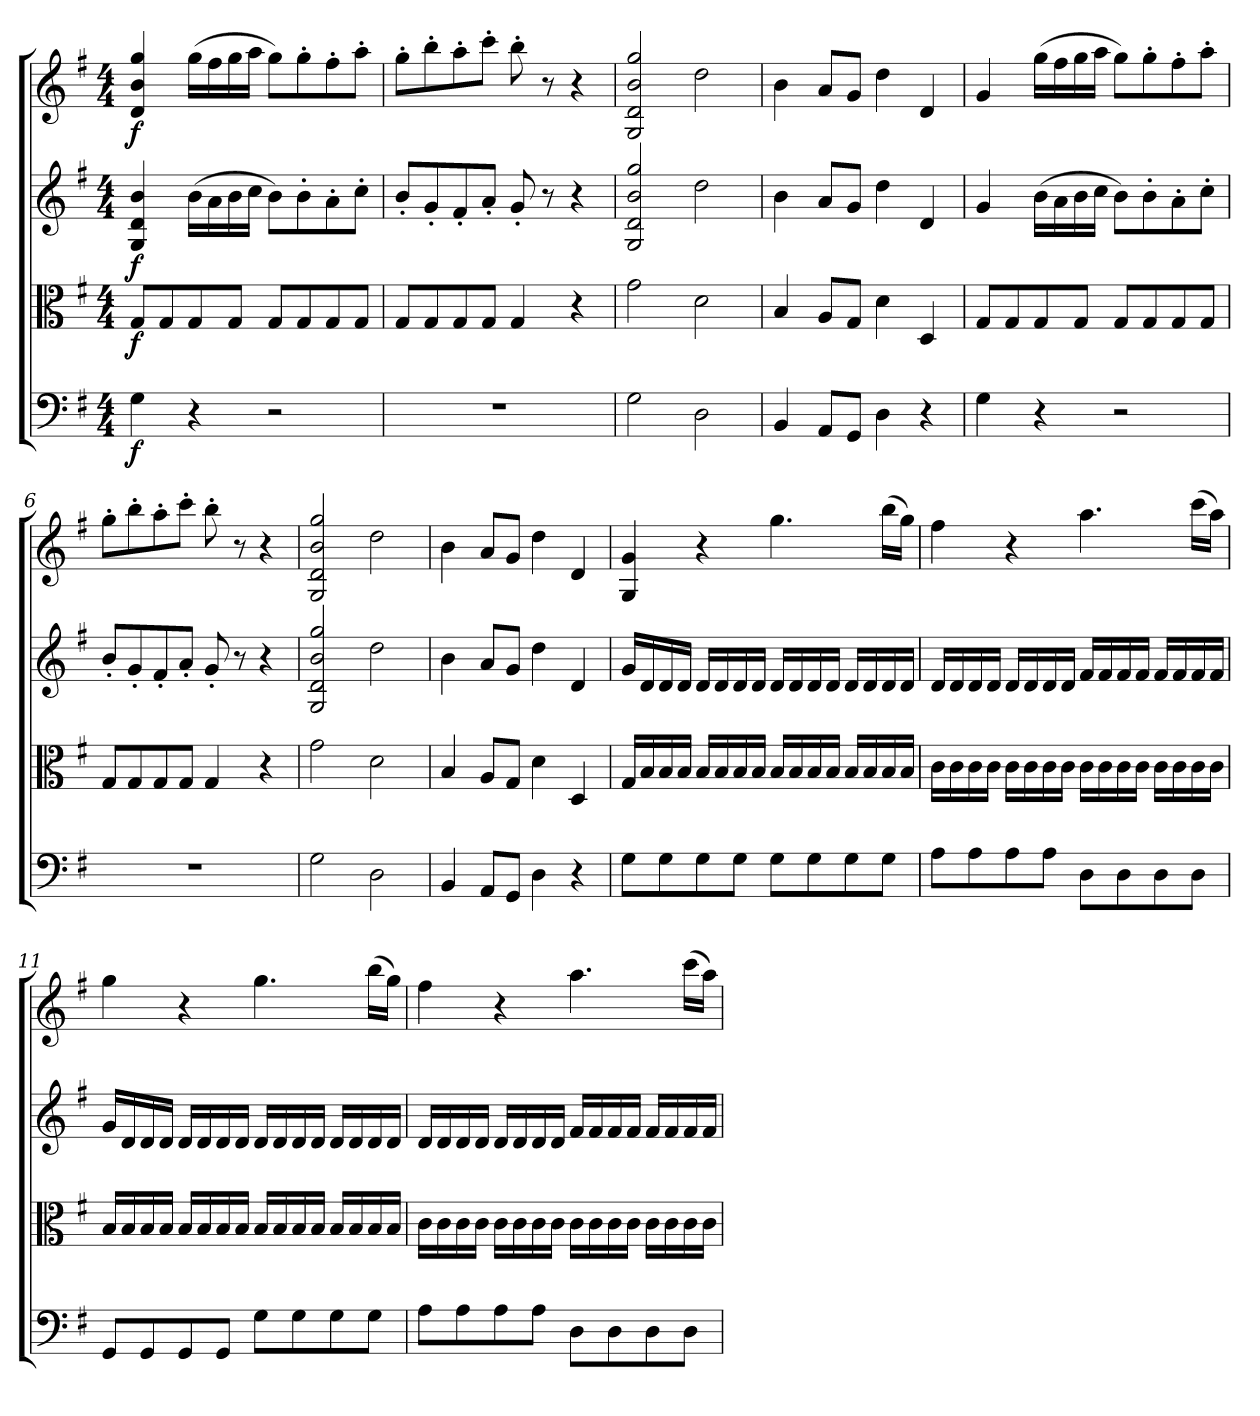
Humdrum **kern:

**kern	**dynam	**kern	**dynam	**kern	**dynam	**kern	**dynam
*part4	*part4	*part3	*part3	*part2	*part2	*part1	*part1
*staff4	*staff4	*staff3	*staff3	*staff2	*staff2	*staff1	*staff1
*clefF4	*	*clefC3	*	*clefG2	*	*clefG2	*
*k[f#]	*	*k[f#]	*	*k[f#]	*	*k[f#]	*
*G:	*	*G:	*	*G:	*	*G:	*
*M4/4	*	*M4/4	*	*M4/4	*	*M4/4	*
=	=	=	=	=	=	=	=
4G\	f	8G/L	f	4G/ 4d/ 4b/	f	4d/ 4b/ 4gg/	f
.	.	8G/	.	.	.	.	.
4r	.	8G/	.	(16b\LL	.	(16gg\LL	.
.	.	.	.	16a\	.	16ff#\	.
.	.	8G/J	.	16b\	.	16gg\	.
.	.	.	.	16cc\JJ	.	16aa\JJ	.
2r	.	8G/L	.	8b\L)	.	8gg\L)	.
.	.	8G/	.	8b'\	.	8gg'\	.
.	.	8G/	.	8a'\	.	8ff#'\	.
.	.	8G/J	.	8cc'\J	.	8aa'\J	.
=2	=2	=2	=2	=2	=2	=2	=2
1r	.	8G/L	.	8b'/L	.	8gg'\L	.
.	.	8G/	.	8g'/	.	8bb'\	.
.	.	8G/	.	8f#'/	.	8aa'\	.
.	.	8G/J	.	8a'/J	.	8ccc'\J	.
.	.	4G/	.	8g'/	.	8bb'\	.
.	.	.	.	8r	.	8r	.
.	.	4r	.	4r	.	4r	.
=3	=3	=3	=3	=3	=3	=3	=3
2G\	.	2g\	.	2G/ 2d/ 2b/ 2gg/	.	2G/ 2d/ 2b/ 2gg/	.
2D\	.	2d\	.	2dd\	.	2dd\	.
=4	=4	=4	=4	=4	=4	=4	=4
4BB/	.	4B/	.	4b\	.	4b\	.
8AA/L	.	8A/L	.	8a/L	.	8a/L	.
8GG/J	.	8G/J	.	8g/J	.	8g/J	.
4D\	.	4d\	.	4dd\	.	4dd\	.
4r	.	4D/	.	4d/	.	4d/	.
=5	=5	=5	=5	=5	=5	=5	=5
4G\	.	8G/L	.	4g/	.	4g/	.
.	.	8G/	.	.	.	.	.
4r	.	8G/	.	(16b\LL	.	(16gg\LL	.
.	.	.	.	16a\	.	16ff#\	.
.	.	8G/J	.	16b\	.	16gg\	.
.	.	.	.	16cc\JJ	.	16aa\JJ	.
2r	.	8G/L	.	8b\L)	.	8gg\L)	.
.	.	8G/	.	8b'\	.	8gg'\	.
.	.	8G/	.	8a'\	.	8ff#'\	.
.	.	8G/J	.	8cc'\J	.	8aa'\J	.
=6	=6	=6	=6	=6	=6	=6	=6
1r	.	8G/L	.	8b'/L	.	8gg'\L	.
.	.	8G/	.	8g'/	.	8bb'\	.
.	.	8G/	.	8f#'/	.	8aa'\	.
.	.	8G/J	.	8a'/J	.	8ccc'\J	.
.	.	4G/	.	8g'/	.	8bb'\	.
.	.	.	.	8r	.	8r	.
.	.	4r	.	4r	.	4r	.
=7	=7	=7	=7	=7	=7	=7	=7
2G\	.	2g\	.	2G/ 2d/ 2b/ 2gg/	.	2G/ 2d/ 2b/ 2gg/	.
2D\	.	2d\	.	2dd\	.	2dd\	.
=8	=8	=8	=8	=8	=8	=8	=8
4BB/	.	4B/	.	4b\	.	4b\	.
8AA/L	.	8A/L	.	8a/L	.	8a/L	.
8GG/J	.	8G/J	.	8g/J	.	8g/J	.
4D\	.	4d\	.	4dd\	.	4dd\	.
4r	.	4D/	.	4d/	.	4d/	.
=9	=9	=9	=9	=9	=9	=9	=9
8G\L	.	16G/LL	.	16g/LL	.	4G/ 4g/	.
.	.	16B/	.	16d/	.	.	.
8G\	.	16B/	.	16d/	.	.	.
.	.	16B/JJ	.	16d/JJ	.	.	.
8G\	.	16B/LL	.	16d/LL	.	4r	.
.	.	16B/	.	16d/	.	.	.
8G\J	.	16B/	.	16d/	.	.	.
.	.	16B/JJ	.	16d/JJ	.	.	.
8G\L	.	16B/LL	.	16d/LL	.	4.gg\	.
.	.	16B/	.	16d/	.	.	.
8G\	.	16B/	.	16d/	.	.	.
.	.	16B/JJ	.	16d/JJ	.	.	.
8G\	.	16B/LL	.	16d/LL	.	.	.
.	.	16B/	.	16d/	.	.	.
8G\J	.	16B/	.	16d/	.	(16bb\LL	.
.	.	16B/JJ	.	16d/JJ	.	16gg\JJ)	.
=10	=10	=10	=10	=10	=10	=10	=10
8A\L	.	16c\LL	.	16d/LL	.	4ff#\	.
.	.	16c\	.	16d/	.	.	.
8A\	.	16c\	.	16d/	.	.	.
.	.	16c\JJ	.	16d/JJ	.	.	.
8A\	.	16c\LL	.	16d/LL	.	4r	.
.	.	16c\	.	16d/	.	.	.
8A\J	.	16c\	.	16d/	.	.	.
.	.	16c\JJ	.	16d/JJ	.	.	.
8D\L	.	16c\LL	.	16f#/LL	.	4.aa\	.
.	.	16c\	.	16f#/	.	.	.
8D\	.	16c\	.	16f#/	.	.	.
.	.	16c\JJ	.	16f#/JJ	.	.	.
8D\	.	16c\LL	.	16f#/LL	.	.	.
.	.	16c\	.	16f#/	.	.	.
8D\J	.	16c\	.	16f#/	.	(16ccc\LL	.
.	.	16c\JJ	.	16f#/JJ	.	16aa\JJ)	.
=11	=11	=11	=11	=11	=11	=11	=11
8GG/L	.	16B/LL	.	16g/LL	.	4gg\	.
.	.	16B/	.	16d/	.	.	.
8GG/	.	16B/	.	16d/	.	.	.
.	.	16B/JJ	.	16d/JJ	.	.	.
8GG/	.	16B/LL	.	16d/LL	.	4r	.
.	.	16B/	.	16d/	.	.	.
8GG/J	.	16B/	.	16d/	.	.	.
.	.	16B/JJ	.	16d/JJ	.	.	.
8G\L	.	16B/LL	.	16d/LL	.	4.gg\	.
.	.	16B/	.	16d/	.	.	.
8G\	.	16B/	.	16d/	.	.	.
.	.	16B/JJ	.	16d/JJ	.	.	.
8G\	.	16B/LL	.	16d/LL	.	.	.
.	.	16B/	.	16d/	.	.	.
8G\J	.	16B/	.	16d/	.	(16bb\LL	.
.	.	16B/JJ	.	16d/JJ	.	16gg\JJ)	.
=12	=12	=12	=12	=12	=12	=12	=12
8A\L	.	16c\LL	.	16d/LL	.	4ff#\	.
.	.	16c\	.	16d/	.	.	.
8A\	.	16c\	.	16d/	.	.	.
.	.	16c\JJ	.	16d/JJ	.	.	.
8A\	.	16c\LL	.	16d/LL	.	4r	.
.	.	16c\	.	16d/	.	.	.
8A\J	.	16c\	.	16d/	.	.	.
.	.	16c\JJ	.	16d/JJ	.	.	.
8D\L	.	16c\LL	.	16f#/LL	.	4.aa\	.
.	.	16c\	.	16f#/	.	.	.
8D\	.	16c\	.	16f#/	.	.	.
.	.	16c\JJ	.	16f#/JJ	.	.	.
8D\	.	16c\LL	.	16f#/LL	.	.	.
.	.	16c\	.	16f#/	.	.	.
8D\J	.	16c\	.	16f#/	.	(16ccc\LL	.
.	.	16c\JJ	.	16f#/JJ	.	16aa\JJ)	.
=	=	=	=	=	=	=	=
*-	*-	*-	*-	*-	*-	*-	*-
